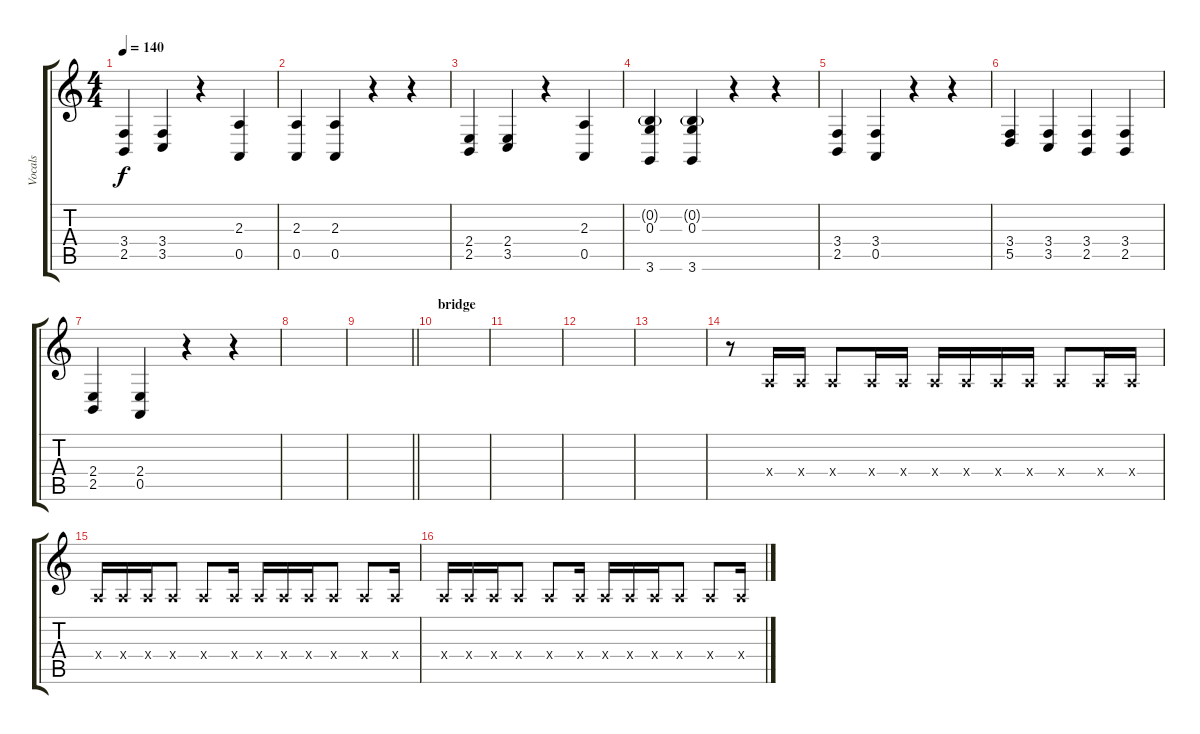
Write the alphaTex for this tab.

\track ("Vocals" "Vocals") {instrument oboe}
\staff {score tabs}
\tuning (E4 B3 G3 D3 A2 E2) {hide}
\ts (4 4)
\tempo 140
\clef g2
\ks c
(3.4 2.5).4{dy f} (3.4 3.5).4 r.4 (2.3 0.5).4 |
(2.3 0.5).4 (2.3 0.5).4 r.4 r.4 |
(2.4 2.5).4 (2.4 3.5).4 r.4 (2.3 0.5).4 |
(0.2{g} 0.3 3.6).4 (0.2{g} 0.3 3.6).4 r.4 r.4 |
(3.4 2.5).4 (3.4 0.5).4 r.4 r.4 |
(3.4 5.5).4 (3.4 3.5).4 (3.4 2.5).4 (3.4 2.5).4 |
(2.4 2.5).4 (2.4 0.5).4 r.4 r.4 |
|
\barLineRight lightlight
|
\section ("" "bridge")
|
|
|
|
r.8 7.4{x}.16 7.4{x}.16 7.4{x}.8 7.4{x}.16 7.4{x}.16 7.4{x}.16 7.4{x}.16 7.4{x}.16 7.4{x}.16 7.4{x}.8 7.4{x}.16 7.4{x}.16 |
7.4{x}.16 7.4{x}.16 7.4{x}.16 7.4{x}.8 7.4{x}.8 7.4{x}.16 7.4{x}.16 7.4{x}.16 7.4{x}.16 7.4{x}.8 7.4{x}.8 7.4{x}.16 |
7.4{x}.16 7.4{x}.16 7.4{x}.16 7.4{x}.8 7.4{x}.8 7.4{x}.16 7.4{x}.16 7.4{x}.16 7.4{x}.16 7.4{x}.8 7.4{x}.8 7.4{x}.16
